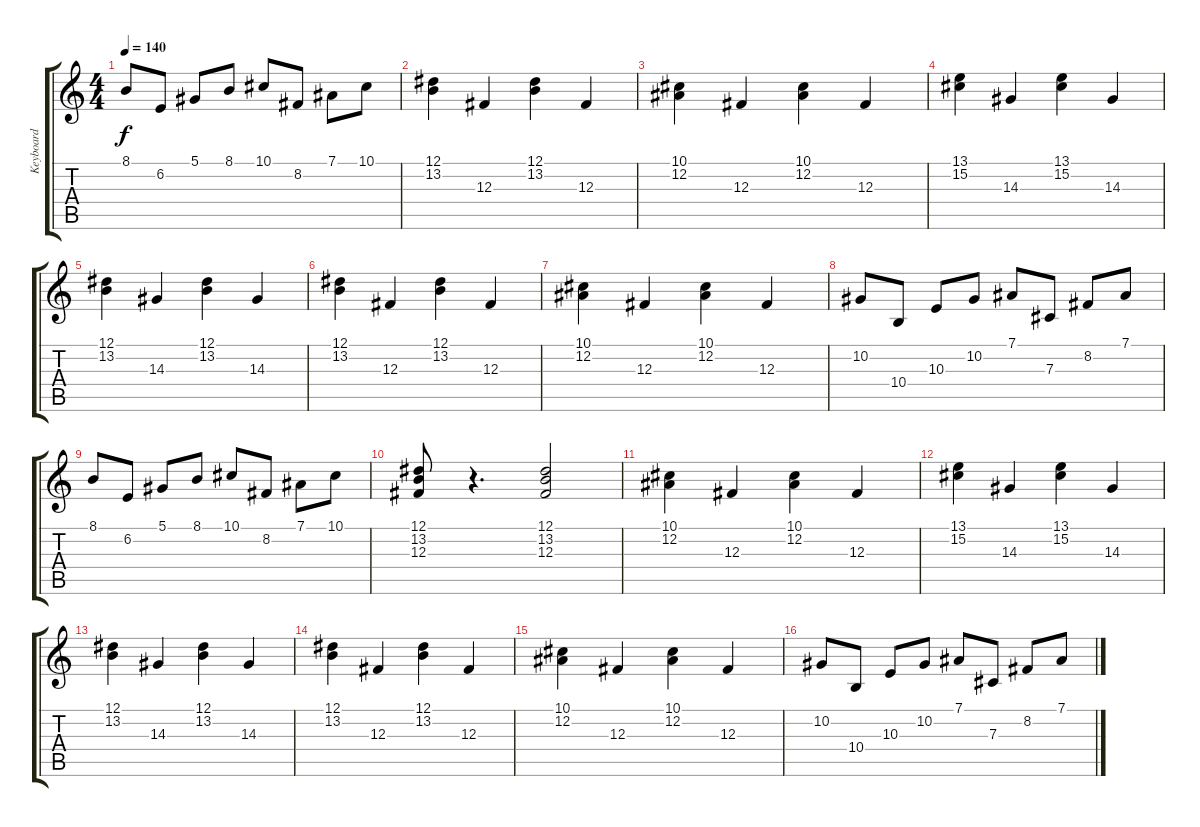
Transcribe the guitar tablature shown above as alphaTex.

\track ("Keyboard" "Keyboard") {instrument stringensemble1}
\staff {score tabs}
\tuning (Eb4 Bb3 Gb3 Db3 Ab2 Eb2) {hide}
\ts (4 4)
\tempo 140
\clef g2
\ks c
8.1.8{dy f} 6.2.8 5.1.8 8.1.8 10.1.8 8.2.8 7.1.8 10.1.8 |
(12.1 13.2).4 12.3.4 (12.1 13.2).4 12.3.4 |
(10.1 12.2).4 12.3.4 (10.1 12.2).4 12.3.4 |
(13.1 15.2).4 14.3.4 (13.1 15.2).4 14.3.4 |
(12.1 13.2).4 14.3.4 (12.1 13.2).4 14.3.4 |
(12.1 13.2).4 12.3.4 (12.1 13.2).4 12.3.4 |
(10.1 12.2).4 12.3.4 (10.1 12.2).4 12.3.4 |
10.2.8 10.4.8 10.3.8 10.2.8 7.1.8 7.3.8 8.2.8 7.1.8 |
8.1.8 6.2.8 5.1.8 8.1.8 10.1.8 8.2.8 7.1.8 10.1.8 |
(12.1 13.2 12.3).8 r.4{d} (12.1 13.2 12.3).2 |
(10.1 12.2).4 12.3.4 (10.1 12.2).4 12.3.4 |
(13.1 15.2).4 14.3.4 (13.1 15.2).4 14.3.4 |
(12.1 13.2).4 14.3.4 (12.1 13.2).4 14.3.4 |
(12.1 13.2).4 12.3.4 (12.1 13.2).4 12.3.4 |
(10.1 12.2).4 12.3.4 (10.1 12.2).4 12.3.4 |
10.2.8 10.4.8 10.3.8 10.2.8 7.1.8 7.3.8 8.2.8 7.1.8
